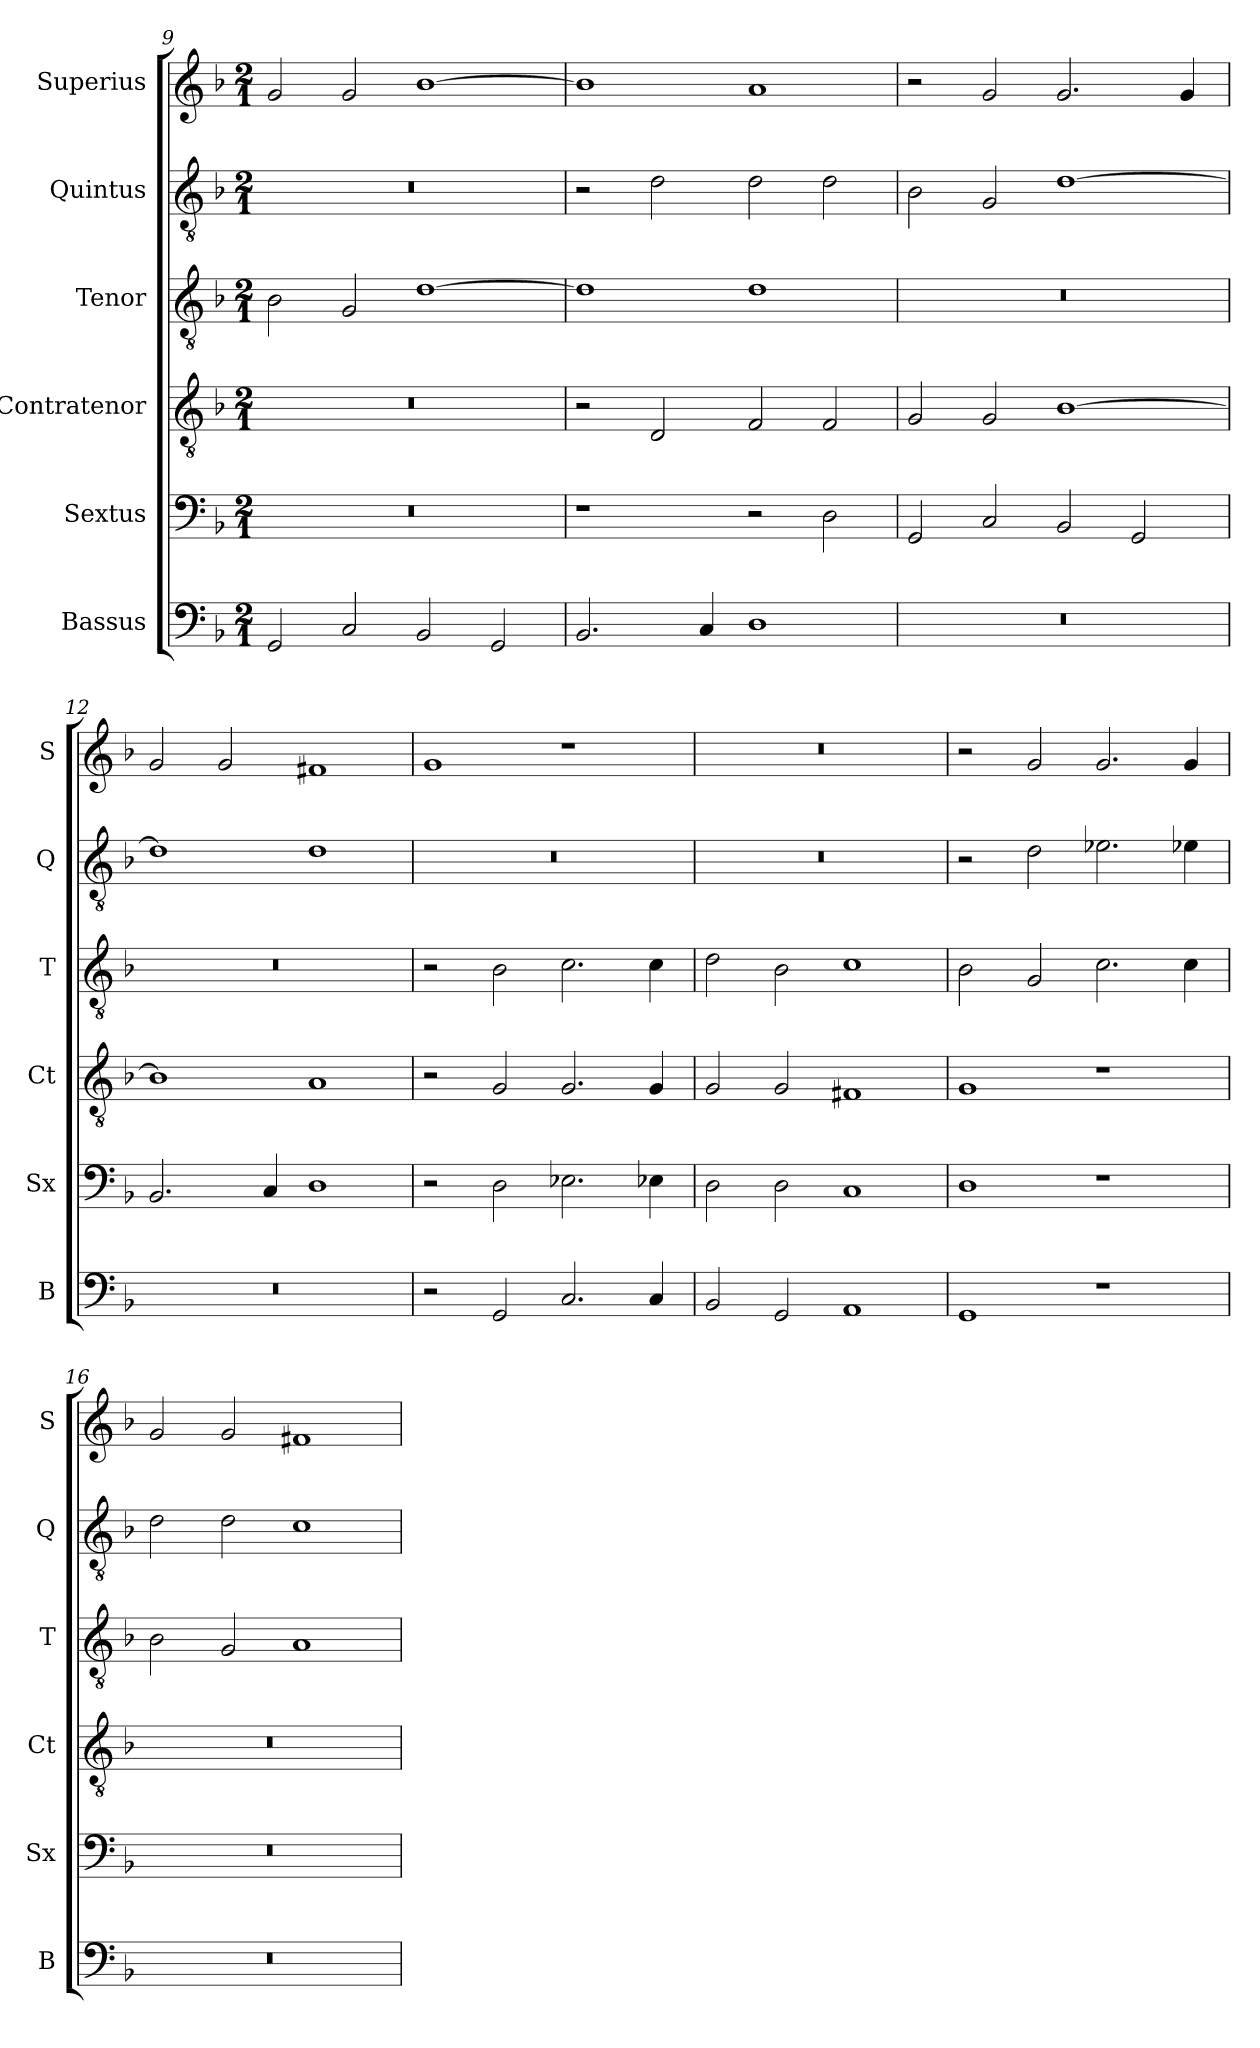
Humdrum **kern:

**kern	**kern	**kern	**kern	**kern	**kern
*part6	*part5	*part4	*part3	*part2	*part1
*staff6	*staff5	*staff4	*staff3	*staff2	*staff1
*I"Bassus	*I"Sextus	*I"Contratenor	*I"Tenor	*I"Quintus	*I"Superius
*I'B	*I'Sx	*I'Ct	*I'T	*I'Q	*I'S
*clefF4	*clefF4	*clefGv2	*clefGv2	*clefGv2	*clefG2
*k[b-]	*k[b-]	*k[b-]	*k[b-]	*k[b-]	*k[b-]
*M2/1	*M2/1	*M2/1	*M2/1	*M2/1	*M2/1
=9	=9	=9	=9	=9	=9
2GG/	0r	0r	2B-\	0r	2g/
2C/	.	.	2G/	.	2g/
2BB-/	.	.	[1d	.	[1b-
2GG/	.	.	.	.	.
=10	=10	=10	=10	=10	=10
2.BB-/	1r	2r	1d]	2r	1b-]
.	.	2D/	.	2d\	.
4C/	.	.	.	.	.
1D	2r	2F/	1d	2d\	1a
.	2D\	2F/	.	2d\	.
=11	=11	=11	=11	=11	=11
0r	2GG/	2G/	0r	2B-\	2r
.	2C/	2G/	.	2G/	2g/
.	2BB-/	[1B-	.	[1d	2.g/
.	2GG/	.	.	.	.
.	.	.	.	.	4g/
=12	=12	=12	=12	=12	=12
0r	2.BB-/	1B-]	0r	1d]	2g/
.	.	.	.	.	2g/
.	4C/	.	.	.	.
.	1D	1A	.	1d	1f#X
=13	=13	=13	=13	=13	=13
2r	2r	2r	2r	0r	1g
2GG/	2D\	2G/	2B-\	.	.
2.C/	2.E-X\	2.G/	2.c\	.	1r
4C/	4E-X\	4G/	4c\	.	.
=14	=14	=14	=14	=14	=14
2BB-/	2D\	2G/	2d\	0r	0r
2GG/	2D\	2G/	2B-\	.	.
1AA	1C	1F#X	1c	.	.
=15	=15	=15	=15	=15	=15
1GG	1D	1G	2B-\	2r	2r
.	.	.	2G/	2d\	2g/
1r	1r	1r	2.c\	2.e-X\	2.g/
.	.	.	4c\	4e-X\	4g/
=16	=16	=16	=16	=16	=16
0r	0r	0r	2B-\	2d\	2g/
.	.	.	2G/	2d\	2g/
.	.	.	1A	1c	1f#X
=	=	=	=	=	=
*-	*-	*-	*-	*-	*-
